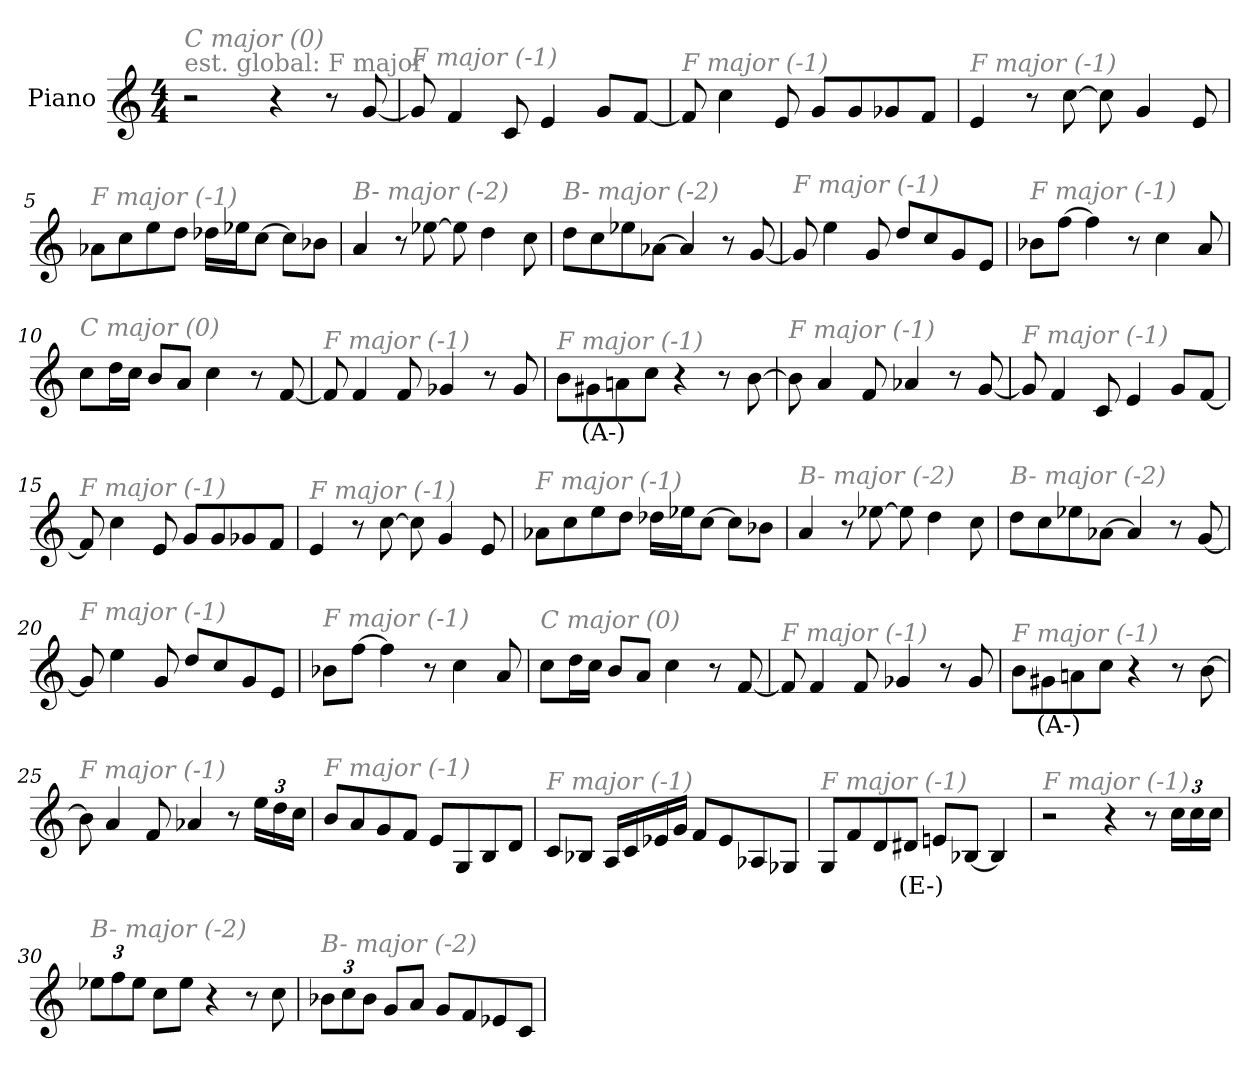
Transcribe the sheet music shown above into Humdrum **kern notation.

**kern	**text
*part1	*part1
*staff1	*staff1
*I"Piano	*
*I'Pno	*
*clefG2	*
*k[]	*
*M4/4	*
*MM200	*
=1	=1
!LO:TX:a:color=#808080:t=est. global&colon; F major	!
!LO:TX:i:color=#808080:t=C major (0)	!
2r	.
4r	.
8r	.
[8g/	.
=2	=2
!LO:TX:i:color=#808080:t=F major (-1)	!
8g/]	.
4f/	.
8c/	.
4e/	.
8g/L	.
[8f/J	.
=3	=3
!LO:TX:i:color=#808080:t=F major (-1)	!
8f/]	.
4cc\	.
8e/	.
8g/L	.
8g/	.
8g-X/	.
8f/J	.
=4	=4
!LO:TX:i:color=#808080:t=F major (-1)	!
4e/	.
8r	.
[8cc\	.
8cc\]	.
4g/	.
8e/	.
!!LO:LB:g=z
=5	=5
!LO:TX:i:color=#808080:t=F major (-1)	!
8a-X\L	.
8cc\	.
8ee\	.
8dd\J	.
16dd-X\LL	.
16ee-X\J	.
[8cc\J	.
8cc\L]	.
8b-X\J	.
=6	=6
!LO:TX:i:color=#808080:t=B- major (-2)	!
4a/	.
8r	.
[8ee-X\	.
8ee-\]	.
4dd\	.
8cc\	.
=7	=7
!LO:TX:i:color=#808080:t=B- major (-2)	!
8dd\L	.
8cc\	.
8ee-X\	.
[8a-X\J	.
4a-/]	.
8r	.
[8g/	.
=8	=8
!LO:TX:i:color=#808080:t=F major (-1)	!
8g/]	.
4ee\	.
8g/	.
8dd/L	.
8cc/	.
8g/	.
8e/J	.
!!LO:LB:g=z
=9	=9
!LO:TX:i:color=#808080:t=F major (-1)	!
8b-X\L	.
[8ff\J	.
4ff\]	.
8r	.
4cc\	.
8a/	.
=10	=10
!LO:TX:i:color=#808080:t=C major (0)	!
8cc\L	.
16dd\L	.
16cc\JJ	.
8b/L	.
8a/J	.
4cc\	.
8r	.
[8f/	.
=11	=11
!LO:TX:i:color=#808080:t=F major (-1)	!
8f/]	.
4f/	.
8f/	.
4g-X/	.
8r	.
8g-/	.
=12	=12
!LO:TX:i:color=#808080:t=F major (-1)	!
8b\L	.
8g#Xi\	(A-)
8an\	.
8cc\J	.
4r	.
8r	.
[8b\	.
!!LO:LB:g=z
=13	=13
!LO:TX:i:color=#808080:t=F major (-1)	!
8b\]	.
4a/	.
8f/	.
4a-X/	.
8r	.
[8g/	.
=14	=14
!LO:TX:i:color=#808080:t=F major (-1)	!
8g/]	.
4f/	.
8c/	.
4e/	.
8g/L	.
[8f/J	.
=15	=15
!LO:TX:i:color=#808080:t=F major (-1)	!
8f/]	.
4cc\	.
8e/	.
8g/L	.
8g/	.
8g-X/	.
8f/J	.
=16	=16
!LO:TX:i:color=#808080:t=F major (-1)	!
4e/	.
8r	.
[8cc\	.
8cc\]	.
4g/	.
8e/	.
!!LO:LB:g=z
=17	=17
!LO:TX:i:color=#808080:t=F major (-1)	!
8a-X\L	.
8cc\	.
8ee\	.
8dd\J	.
16dd-X\LL	.
16ee-X\J	.
[8cc\J	.
8cc\L]	.
8b-X\J	.
=18	=18
!LO:TX:i:color=#808080:t=B- major (-2)	!
4a/	.
8r	.
[8ee-X\	.
8ee-\]	.
4dd\	.
8cc\	.
=19	=19
!LO:TX:i:color=#808080:t=B- major (-2)	!
8dd\L	.
8cc\	.
8ee-X\	.
[8a-X\J	.
4a-/]	.
8r	.
[8g/	.
=20	=20
!LO:TX:i:color=#808080:t=F major (-1)	!
8g/]	.
4ee\	.
8g/	.
8dd/L	.
8cc/	.
8g/	.
8e/J	.
!!LO:LB:g=z
=21	=21
!LO:TX:i:color=#808080:t=F major (-1)	!
8b-X\L	.
[8ff\J	.
4ff\]	.
8r	.
4cc\	.
8a/	.
=22	=22
!LO:TX:i:color=#808080:t=C major (0)	!
8cc\L	.
16dd\L	.
16cc\JJ	.
8b/L	.
8a/J	.
4cc\	.
8r	.
[8f/	.
=23	=23
!LO:TX:i:color=#808080:t=F major (-1)	!
8f/]	.
4f/	.
8f/	.
4g-X/	.
8r	.
8g-/	.
=24	=24
!LO:TX:i:color=#808080:t=F major (-1)	!
8b\L	.
8g#Xi\	(A-)
8an\	.
8cc\J	.
4r	.
8r	.
[8b\	.
!!LO:LB:g=z
=25	=25
!LO:TX:i:color=#808080:t=F major (-1)	!
8b\]	.
4a/	.
8f/	.
4a-X/	.
8r	.
*Xbrackettup	*
24ee\LL	.
24dd\	.
24cc\JJ	.
=26	=26
!LO:TX:i:color=#808080:t=F major (-1)	!
8b/L	.
8a/	.
8g/	.
8f/J	.
8e/L	.
8G/	.
8B/	.
8d/J	.
=27	=27
!LO:TX:i:color=#808080:t=F major (-1)	!
8c/L	.
8B-X/J	.
16A/LL	.
16c/	.
16e-X/	.
16g/JJ	.
8f/L	.
8e-/	.
8A-X/	.
8G-X/J	.
=28	=28
!LO:TX:i:color=#808080:t=F major (-1)	!
8G/L	.
8f/	.
8d/	.
8d#Xi/J	(E-)
8en/L	.
[8B-X/J	.
4B-/]	.
!!LO:LB:g=z
=29	=29
!LO:TX:i:color=#808080:t=F major (-1)	!
2r	.
4r	.
8r	.
24cc\LL	.
24cc\	.
24cc\JJ	.
=30	=30
!LO:TX:i:color=#808080:t=B- major (-2)	!
12ee-X\L	.
12ff\	.
12ee-\J	.
8cc\L	.
8ee-\J	.
4r	.
8r	.
8cc\	.
=31	=31
!LO:TX:i:color=#808080:t=B- major (-2)	!
12b-X\L	.
12cc\	.
12b-\J	.
8g/L	.
8a/J	.
8g/L	.
8f/	.
8e-X/	.
8c/J	.
=	=
*-	*-
